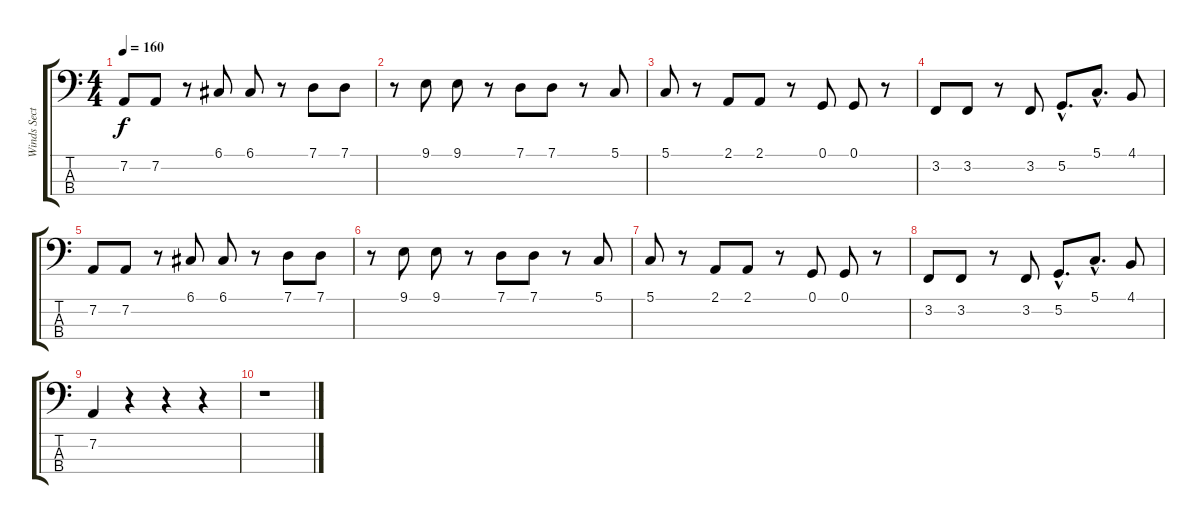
\track ("Winds Section" "Winds Sect") {instrument bassoon}
\staff {score tabs}
\tuning (G2 D2 A1 E1) {hide}
\ts (4 4)
\tempo 160
\clef f4
\ks c
7.2.8{dy f} 7.2.8 r.8 6.1.8 6.1.8 r.8 7.1.8 7.1.8 |
r.8 9.1.8 9.1.8 r.8 7.1.8 7.1.8 r.8 5.1.8 |
5.1.8 r.8 2.1.8 2.1.8 r.8 0.1.8 0.1.8 r.8 |
3.2.8 3.2.8 r.8 3.2.8 5.2{hac}.8{d} 5.1{hac}.8{d} 4.1.8 |
7.2.8 7.2.8 r.8 6.1.8 6.1.8 r.8 7.1.8 7.1.8 |
r.8 9.1.8 9.1.8 r.8 7.1.8 7.1.8 r.8 5.1.8 |
5.1.8 r.8 2.1.8 2.1.8 r.8 0.1.8 0.1.8 r.8 |
3.2.8 3.2.8 r.8 3.2.8 5.2{hac}.8{d} 5.1{hac}.8{d} 4.1.8 |
7.2.4 r.4 r.4 r.4 |
r.1
